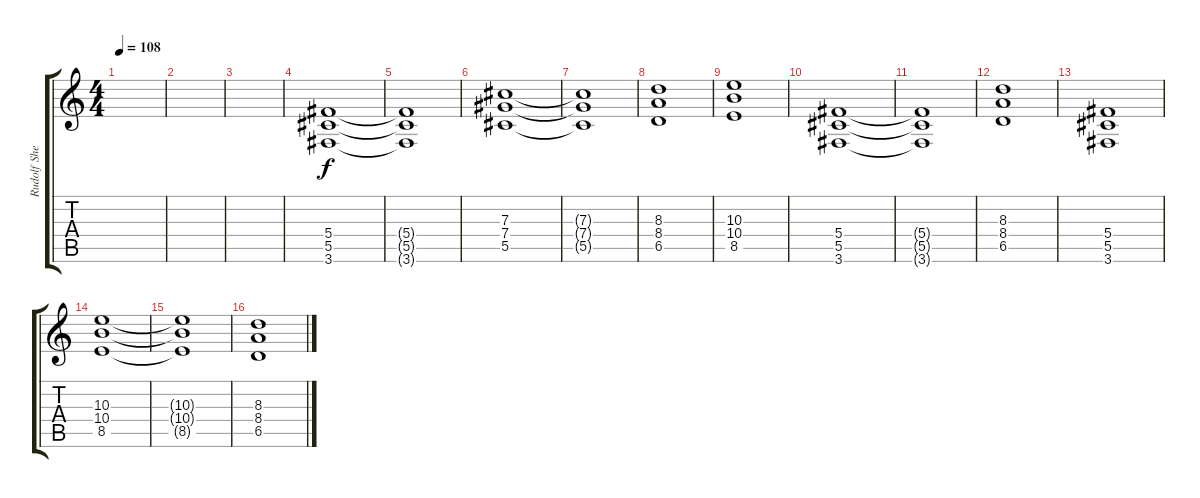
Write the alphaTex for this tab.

\track ("Rudolf Shenker" "Rudolf She") {instrument distortionguitar}
\staff {score tabs}
\tuning (Eb4 Bb3 Gb3 Db3 Ab2 Eb2) {hide}
\ts (4 4)
\tempo 108
\clef g2
\ks c
|
|
|
(5.4 5.5 3.6).1 |
(5.4{t} 5.5{t} 3.6{t}).1 |
(7.3 7.4 5.5).1 |
(7.3{t} 7.4{t} 5.5{t}).1 |
(8.3 8.4 6.5).1 |
(10.3 10.4 8.5).1 |
(5.4 5.5 3.6).1 |
(5.4{t} 5.5{t} 3.6{t}).1 |
(8.3 8.4 6.5).1 |
(5.4 5.5 3.6).1 |
(10.3 10.4 8.5).1 |
(10.3{t} 10.4{t} 8.5{t}).1 |
(8.3 8.4 6.5).1
